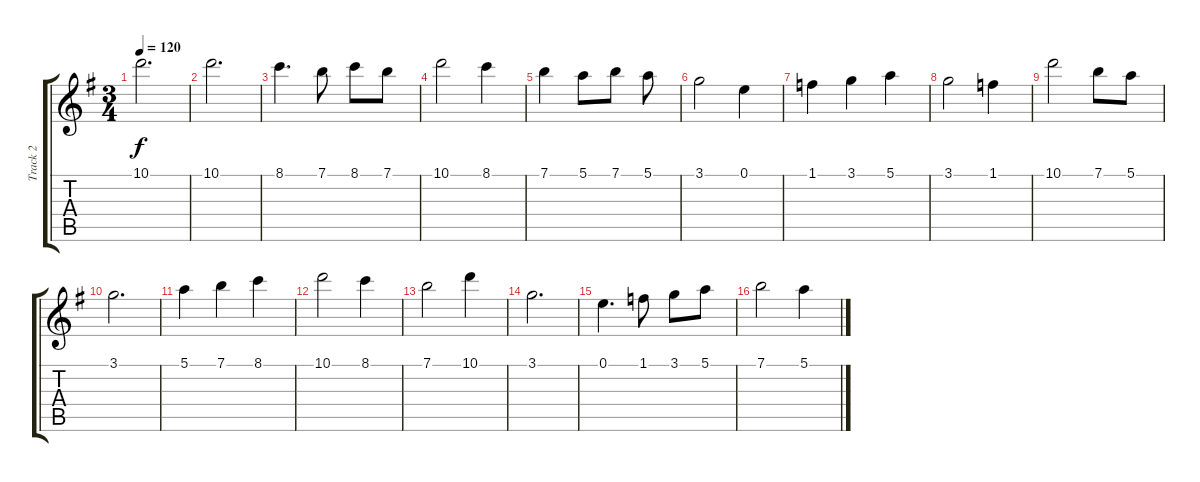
\track ("Track 2" "Track 2") {instrument acousticguitarsteel}
\staff {score tabs}
\tuning (E4 B3 G3 D3 A2 E2) {hide}
\ts (3 4)
\tempo 120
\clef g2
\ks g
10.1.2{d dy f} |
10.1.2{d} |
8.1.4{d} 7.1.8 8.1.8 7.1.8 |
10.1.2 8.1.4 |
7.1.4 5.1.8 7.1.8 5.1.8 |
3.1.2 0.1.4 |
1.1.4 3.1.4 5.1.4 |
3.1.2 1.1.4 |
10.1.2 7.1.8 5.1.8 |
3.1.2{d} |
5.1.4 7.1.4 8.1.4 |
10.1.2 8.1.4 |
7.1.2 10.1.4 |
3.1.2{d} |
0.1.4{d} 1.1.8 3.1.8 5.1.8 |
7.1.2 5.1.4
